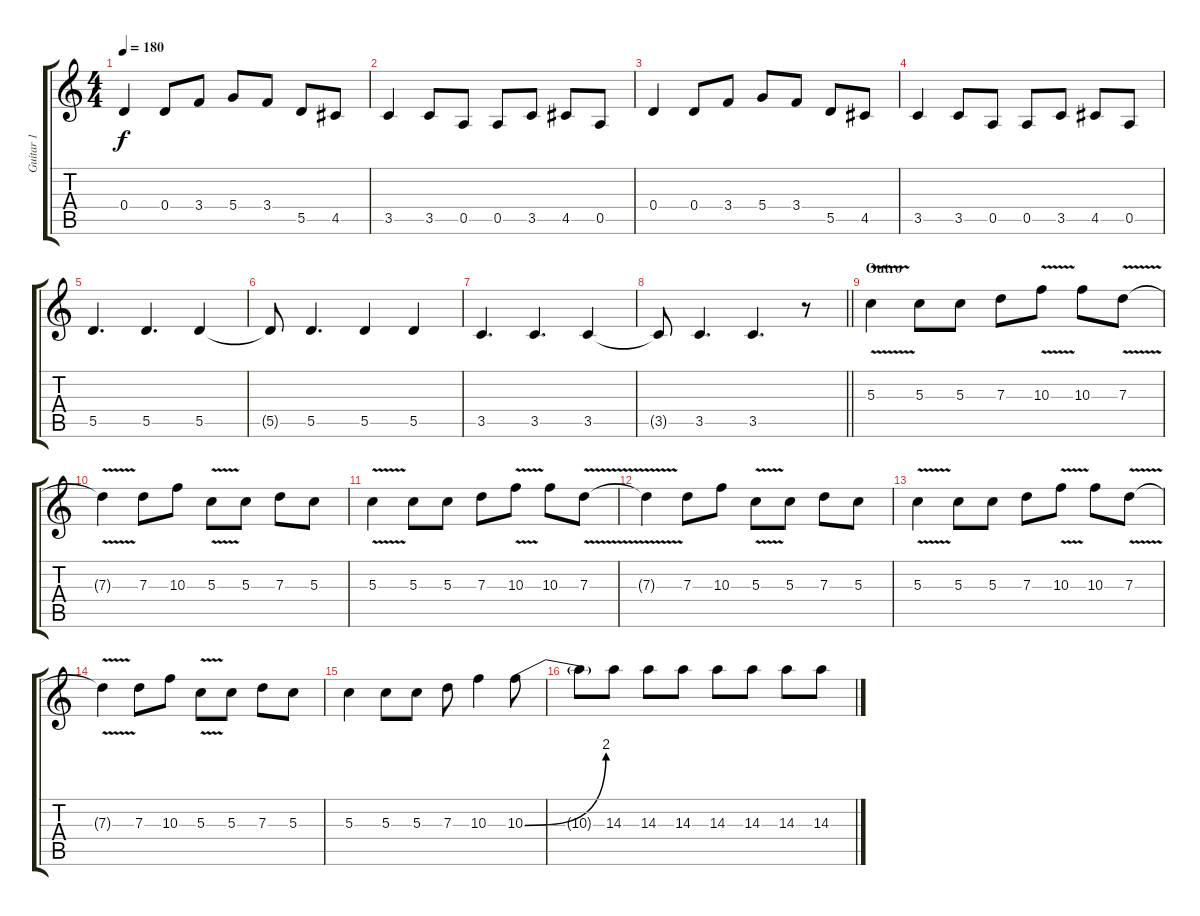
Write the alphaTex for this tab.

\track ("Guitar 1" "Guitar 1") {instrument distortionguitar}
\staff {score tabs}
\tuning (E4 B3 G3 D3 A2 E2) {hide}
\ts (4 4)
\tempo 180
\clef g2
\ks c
0.4.4{dy f} 0.4.8 3.4.8 5.4.8 3.4.8 5.5.8 4.5.8 |
3.5.4 3.5.8 0.5.8 0.5.8 3.5.8 4.5.8 0.5.8 |
0.4.4 0.4.8 3.4.8 5.4.8 3.4.8 5.5.8 4.5.8 |
3.5.4 3.5.8 0.5.8 0.5.8 3.5.8 4.5.8 0.5.8 |
5.5.4{d} 5.5.4{d} 5.5.4 |
5.5{t}.8 5.5.4{d} 5.5.4 5.5.4 |
3.5.4{d} 3.5.4{d} 3.5.4 |
\barLineRight lightlight
3.5{t}.8 3.5.4{d} 3.5.4{d} r.8 |
\section ("" "Outro")
5.3{v}.4 5.3.8 5.3.8 7.3.8 10.3{v}.8 10.3.8 7.3{v}.8 |
7.3{t}.4 7.3.8 10.3.8 5.3{v}.8 5.3.8 7.3.8 5.3.8 |
5.3{v}.4 5.3.8 5.3.8 7.3.8 10.3{v}.8 10.3.8 7.3{v}.8 |
7.3{t}.4 7.3.8 10.3.8 5.3{v}.8 5.3.8 7.3.8 5.3.8 |
5.3{v}.4 5.3.8 5.3.8 7.3.8 10.3{v}.8 10.3.8 7.3{v}.8 |
7.3{t}.4 7.3.8 10.3.8 5.3{v}.8 5.3.8 7.3.8 5.3.8 |
5.3.4 5.3.8 5.3.8 7.3.8 10.3.4 10.3{be (bend 0 0 60 8)}.8 |
10.3{t}.8 14.3.8 14.3.8 14.3.8 14.3.8 14.3.8 14.3.8 14.3.8
